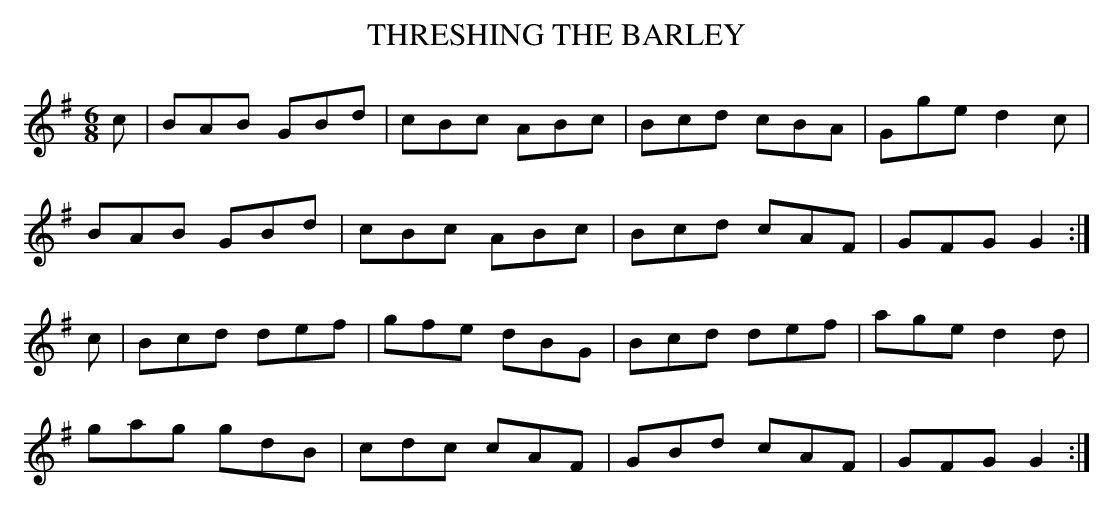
X:1
T:THRESHING THE BARLEY
M:6/8
L:1/8
K:G
c|BAB GBd|cBc ABc|Bcd cBA|Gge d2c|
BAB GBd|cBc ABc|Bcd cAF|GFG G2 :|
c|Bcd def|gfe dBG|Bcd def|age d2d|
gag gdB|cdc cAF|GBd cAF|GFG G2 :|
